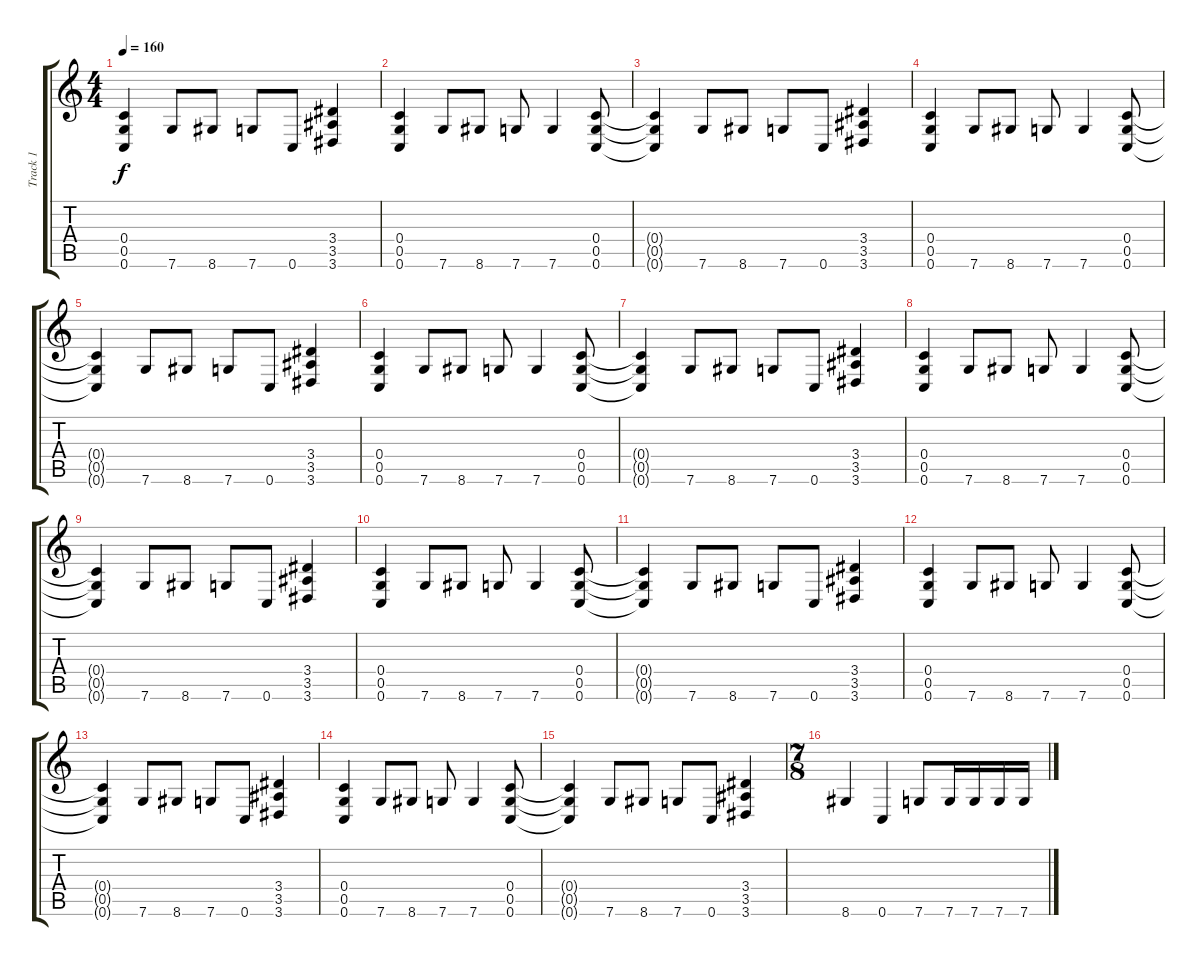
\track ("Track 1" "Track 1") {instrument distortionguitar}
\staff {score tabs}
\tuning (D4 A3 F3 C3 G2 C2) {hide}
\ts (4 4)
\tempo 160
\clef g2
\ks c
(0.4{t} 0.5{t} 0.6{t}).4{dy f} 7.6.8 8.6.8 7.6.8 0.6.8 (3.4 3.5 3.6).4 |
(0.4 0.5 0.6).4 7.6.8 8.6.8 7.6.8 7.6.4 (0.4 0.5 0.6).8 |
(0.4{t} 0.5{t} 0.6{t}).4 7.6.8 8.6.8 7.6.8 0.6.8 (3.4 3.5 3.6).4 |
(0.4 0.5 0.6).4 7.6.8 8.6.8 7.6.8 7.6.4 (0.4 0.5 0.6).8 |
(0.4{t} 0.5{t} 0.6{t}).4 7.6.8 8.6.8 7.6.8 0.6.8 (3.4 3.5 3.6).4 |
(0.4 0.5 0.6).4 7.6.8 8.6.8 7.6.8 7.6.4 (0.4 0.5 0.6).8 |
(0.4{t} 0.5{t} 0.6{t}).4 7.6.8 8.6.8 7.6.8 0.6.8 (3.4 3.5 3.6).4 |
(0.4 0.5 0.6).4 7.6.8 8.6.8 7.6.8 7.6.4 (0.4 0.5 0.6).8 |
(0.4{t} 0.5{t} 0.6{t}).4 7.6.8 8.6.8 7.6.8 0.6.8 (3.4 3.5 3.6).4 |
(0.4 0.5 0.6).4 7.6.8 8.6.8 7.6.8 7.6.4 (0.4 0.5 0.6).8 |
(0.4{t} 0.5{t} 0.6{t}).4 7.6.8 8.6.8 7.6.8 0.6.8 (3.4 3.5 3.6).4 |
(0.4 0.5 0.6).4 7.6.8 8.6.8 7.6.8 7.6.4 (0.4 0.5 0.6).8 |
(0.4{t} 0.5{t} 0.6{t}).4 7.6.8 8.6.8 7.6.8 0.6.8 (3.4 3.5 3.6).4 |
(0.4 0.5 0.6).4 7.6.8 8.6.8 7.6.8 7.6.4 (0.4 0.5 0.6).8 |
(0.4{t} 0.5{t} 0.6{t}).4 7.6.8 8.6.8 7.6.8 0.6.8 (3.4 3.5 3.6).4 |
\ts (7 8)
8.6.4 0.6.4 7.6.8 7.6.16 7.6.16 7.6.16 7.6.16
